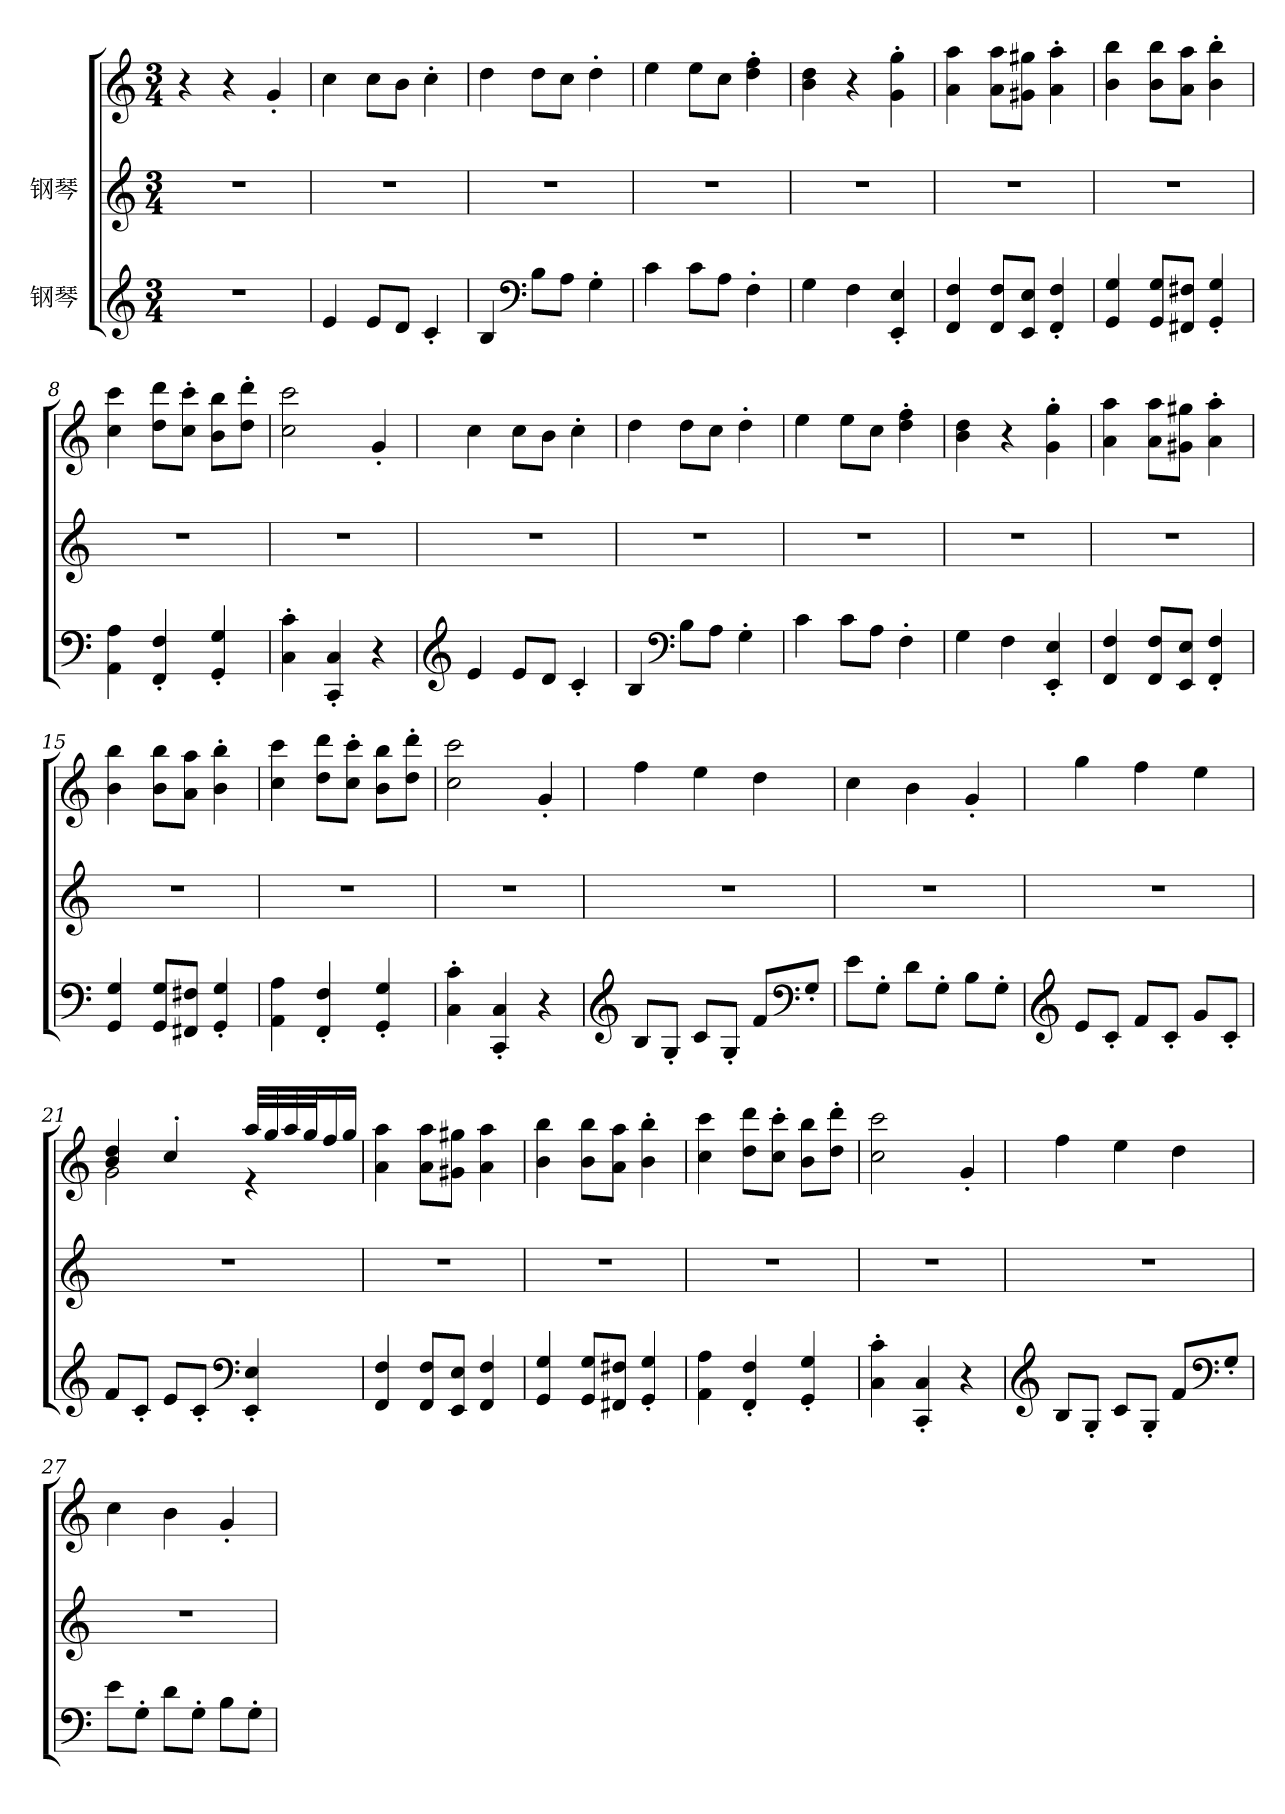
**kern	**kern	**kern
*part2	*part1	*part1
*staff3	*staff2	*staff1
*I"钢琴	*I"钢琴	*
*clefG2	*clefG2	*clefG2
*k[]	*k[]	*k[]
*M3/4	*M3/4	*M3/4
*MM125	*MM125	*MM125
=1	=1	=1
2.r	2.r	4r
.	.	4r
.	.	4g'/
=2	=2	=2
4e/	2.r	4cc\
8e/L	.	8cc\L
8d/J	.	8b\J
4c'/	.	4cc'\
=3	=3	=3
4B/	2.r	4dd\
*clefF4	*	*
8B\L	.	8dd\L
8A\J	.	8cc\J
4G'\	.	4dd'\
=4	=4	=4
4c\	2.r	4ee\
8c\L	.	8ee\L
8A\J	.	8cc\J
4F'\	.	4dd\' 4ff\'
=5	=5	=5
4G\	2.r	4b\ 4dd\
4F\	.	4r
4EE/' 4E/'	.	4g\' 4gg\'
=6	=6	=6
4FF/ 4F/	2.r	4a\ 4aa\
8FF/ 8F/L	.	8a\ 8aa\L
8EE/ 8E/J	.	8g#X\ 8gg#X\J
4FF/' 4F/'	.	4a\' 4aa\'
=7	=7	=7
4GG/ 4G/	2.r	4b\ 4bb\
8GG/ 8G/L	.	8b\ 8bb\L
8FF#X/ 8F#X/J	.	8a\ 8aa\J
4GG/' 4G/'	.	4b\' 4bb\'
!!LO:LB:g=z
=8	=8	=8
4AA\ 4A\	2.r	4cc\ 4ccc\
4FF/' 4F/'	.	8dd\ 8ddd\L
.	.	8cc\' 8ccc\'J
4GG/' 4G/'	.	8b\ 8bb\L
.	.	8dd\' 8ddd\'J
=9	=9	=9
4C\' 4c\'	2.r	2cc\ 2ccc\
4CC/' 4C/'	.	.
4r	.	4g'/
=10	=10	=10
*clefG2	*	*
4e/	2.r	4cc\
8e/L	.	8cc\L
8d/J	.	8b\J
4c'/	.	4cc'\
=11	=11	=11
4B/	2.r	4dd\
*clefF4	*	*
8B\L	.	8dd\L
8A\J	.	8cc\J
4G'\	.	4dd'\
=12	=12	=12
4c\	2.r	4ee\
8c\L	.	8ee\L
8A\J	.	8cc\J
4F'\	.	4dd\' 4ff\'
=13	=13	=13
4G\	2.r	4b\ 4dd\
4F\	.	4r
4EE/' 4E/'	.	4g\' 4gg\'
=14	=14	=14
4FF/ 4F/	2.r	4a\ 4aa\
8FF/ 8F/L	.	8a\ 8aa\L
8EE/ 8E/J	.	8g#X\ 8gg#X\J
4FF/' 4F/'	.	4a\' 4aa\'
!!LO:LB:g=z
=15	=15	=15
4GG/ 4G/	2.r	4b\ 4bb\
8GG/ 8G/L	.	8b\ 8bb\L
8FF#X/ 8F#X/J	.	8a\ 8aa\J
4GG/' 4G/'	.	4b\' 4bb\'
=16	=16	=16
4AA\ 4A\	2.r	4cc\ 4ccc\
4FF/' 4F/'	.	8dd\ 8ddd\L
.	.	8cc\' 8ccc\'J
4GG/' 4G/'	.	8b\ 8bb\L
.	.	8dd\' 8ddd\'J
=17	=17	=17
4C\' 4c\'	2.r	2cc\ 2ccc\
4CC/' 4C/'	.	.
4r	.	4g'/
=18	=18	=18
*clefG2	*	*
8B/L	2.r	4ff\
8G'/J	.	.
8c/L	.	4ee\
8G'/J	.	.
8f/L	.	4dd\
*clefF4	*	*
8G'/J	.	.
=19	=19	=19
8e\L	2.r	4cc\
8G'\J	.	.
8d\L	.	4b\
8G'\J	.	.
8B\L	.	4g'/
8G'\J	.	.
!!LO:LB:g=z
=20	=20	=20
*clefG2	*	*
8e/L	2.r	4gg\
8c'/J	.	.
8f/L	.	4ff\
8c'/J	.	.
8g/L	.	4ee\
8c'/J	.	.
=21	=21	=21
*	*	*^
8f/L	2.r	4b/ 4dd/	2g\
8c'/J	.	.	.
8e/L	.	4cc'/	.
8c'/J	.	.	.
*clefF4	*	*	*
4EE/' 4E/'	.	32aa/LLL	4r
.	.	32gg/	.
.	.	32aa/	.
.	.	32gg/J	.
.	.	16ff/	.
.	.	16gg/JJ	.
*	*	*v	*v
=22	=22	=22
4FF/ 4F/	2.r	4a\ 4aa\
8FF/ 8F/L	.	8a\ 8aa\L
8EE/ 8E/J	.	8g#X\ 8gg#X\J
4FF/ 4F/	.	4a\ 4aa\
=23	=23	=23
4GG/ 4G/	2.r	4b\ 4bb\
8GG/ 8G/L	.	8b\ 8bb\L
8FF#X/ 8F#X/J	.	8a\ 8aa\J
4GG/' 4G/'	.	4b\' 4bb\'
=24	=24	=24
4AA\ 4A\	2.r	4cc\ 4ccc\
4FF/' 4F/'	.	8dd\ 8ddd\L
.	.	8cc\' 8ccc\'J
4GG/' 4G/'	.	8b\ 8bb\L
.	.	8dd\' 8ddd\'J
!!LO:PB:g=z
=25	=25	=25
4C\' 4c\'	2.r	2cc\ 2ccc\
4CC/' 4C/'	.	.
4r	.	4g'/
=26	=26	=26
*clefG2	*	*
8B/L	2.r	4ff\
8G'/J	.	.
8c/L	.	4ee\
8G'/J	.	.
8f/L	.	4dd\
*clefF4	*	*
8G'/J	.	.
=27	=27	=27
8e\L	2.r	4cc\
8G'\J	.	.
8d\L	.	4b\
8G'\J	.	.
8B\L	.	4g'/
8G'\J	.	.
=	=	=
*-	*-	*-
